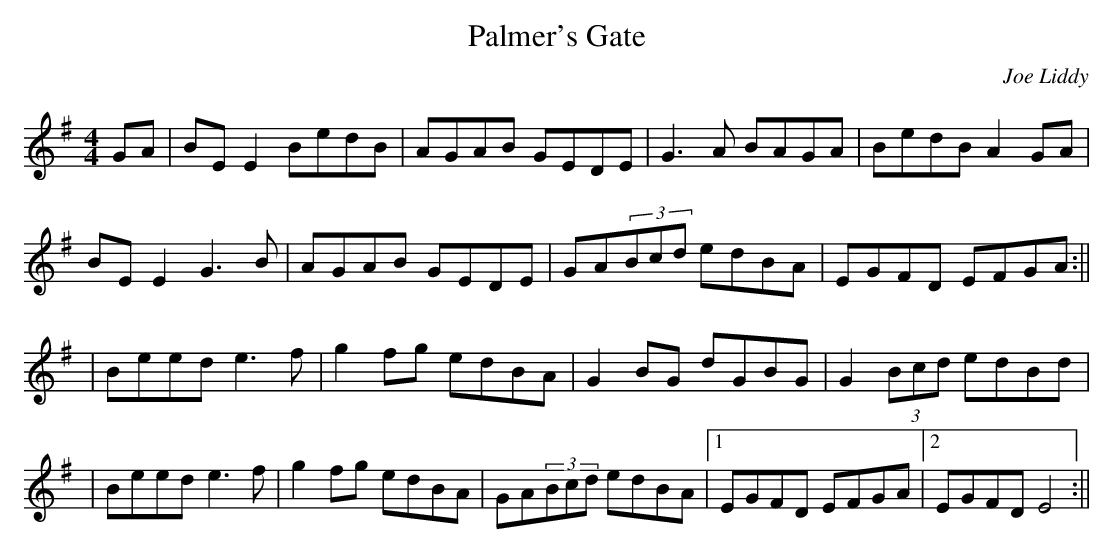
X:1
T:Palmer's Gate
M:4/4
L:1/8
C:Joe Liddy
K:Em
GA|BEE2 BedB|AGAB GEDE|G3A BAGA|BedB A2GA|
BEE2 G3B|AGAB GEDE|GA(3Bcd edBA|EGFD EFGA:||
|Beed e3f|g2fg edBA|G2BG dGBG|G2(3Bcd edBd|
|Beed e3f|g2fg edBA|GA(3Bcd edBA|1EGFD EFGA|2EGFD E4:||
